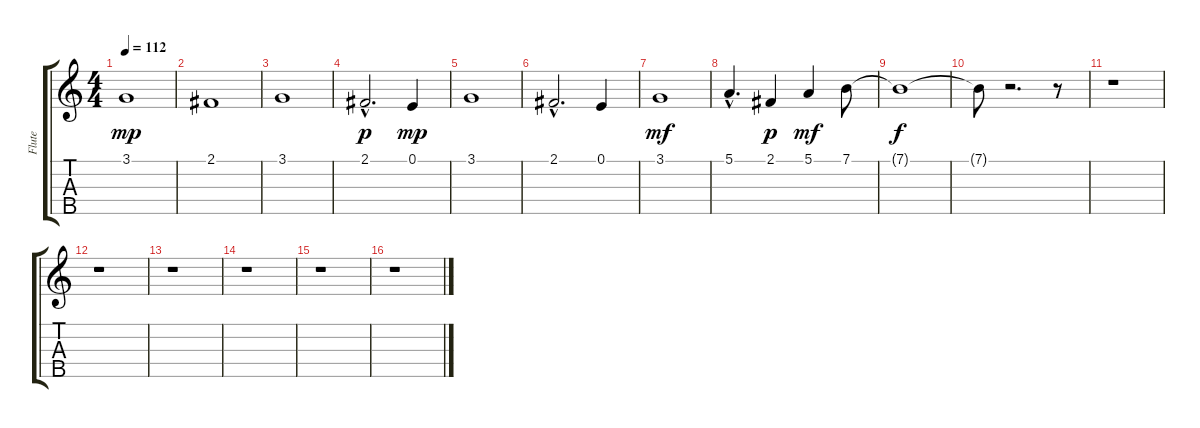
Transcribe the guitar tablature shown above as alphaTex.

\track ("Flute" "Flute") {instrument flute}
\staff {score tabs}
\tuning (E4 B3 G3 D3 A2) {hide}
\ts (4 4)
\tempo 112
\clef g2
\ks c
3.1.1{dy mp} |
2.1.1 |
3.1.1 |
2.1{hac}.2{d dy p} 0.1.4{dy mp} |
3.1.1 |
2.1{hac}.2{d} 0.1.4 |
3.1.1{dy mf} |
5.1{hac}.4{d} 2.1.4{dy p} 5.1.4{dy mf} 7.1.8 |
7.1{t}.1{dy f} |
7.1{t}.8 r.2{d} r.8 |
r.1 |
r.1 |
r.1 |
r.1 |
r.1 |
r.1
